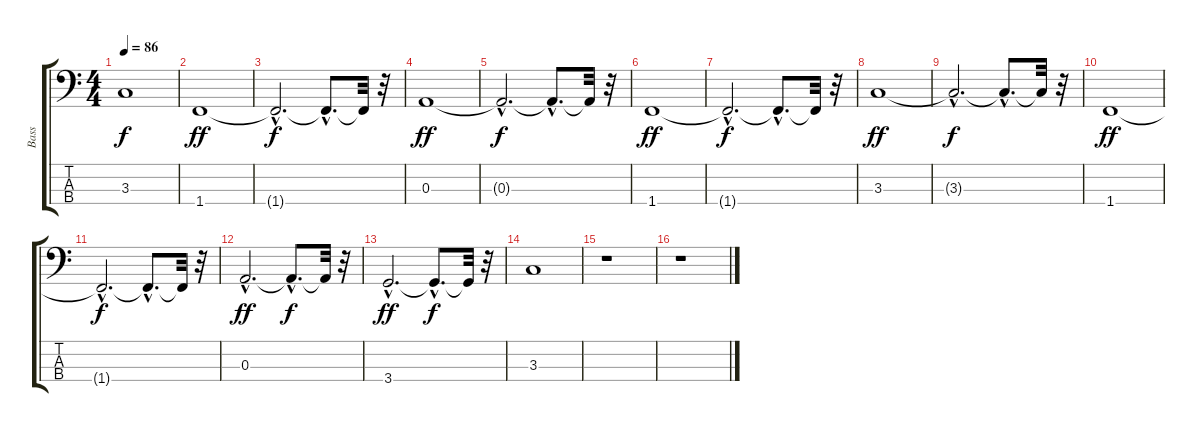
\track ("Bass" "Bass") {instrument electricbassfinger}
\staff {score tabs}
\tuning (G2 D2 A1 E1) {hide}
\ts (4 4)
\tempo 86
\clef f4
\ks c
3.3{t}.1{dy f} |
1.4.1{dy ff} |
1.4{hac t}.2{d dy f} 1.4{hac t}.8{d} 1.4{t}.32 r.32 |
0.3.1{dy ff} |
0.3{hac t}.2{d dy f} 0.3{hac t}.8{d} 0.3{t}.32 r.32 |
1.4.1{dy ff} |
1.4{hac t}.2{d dy f} 1.4{hac t}.8{d} 1.4{t}.32 r.32 |
3.3.1{dy ff} |
3.3{hac t}.2{d dy f} 3.3{hac t}.8{d} 3.3{t}.32 r.32 |
1.4.1{dy ff} |
1.4{hac t}.2{d dy f} 1.4{hac t}.8{d} 1.4{t}.32 r.32 |
0.3{hac}.2{d dy ff} 0.3{hac t}.8{d dy f} 0.3{t}.32 r.32 |
3.4{hac}.2{d dy ff} 3.4{hac t}.8{d dy f} 3.4{t}.32 r.32 |
3.3.1 |
r.1 |
r.1
